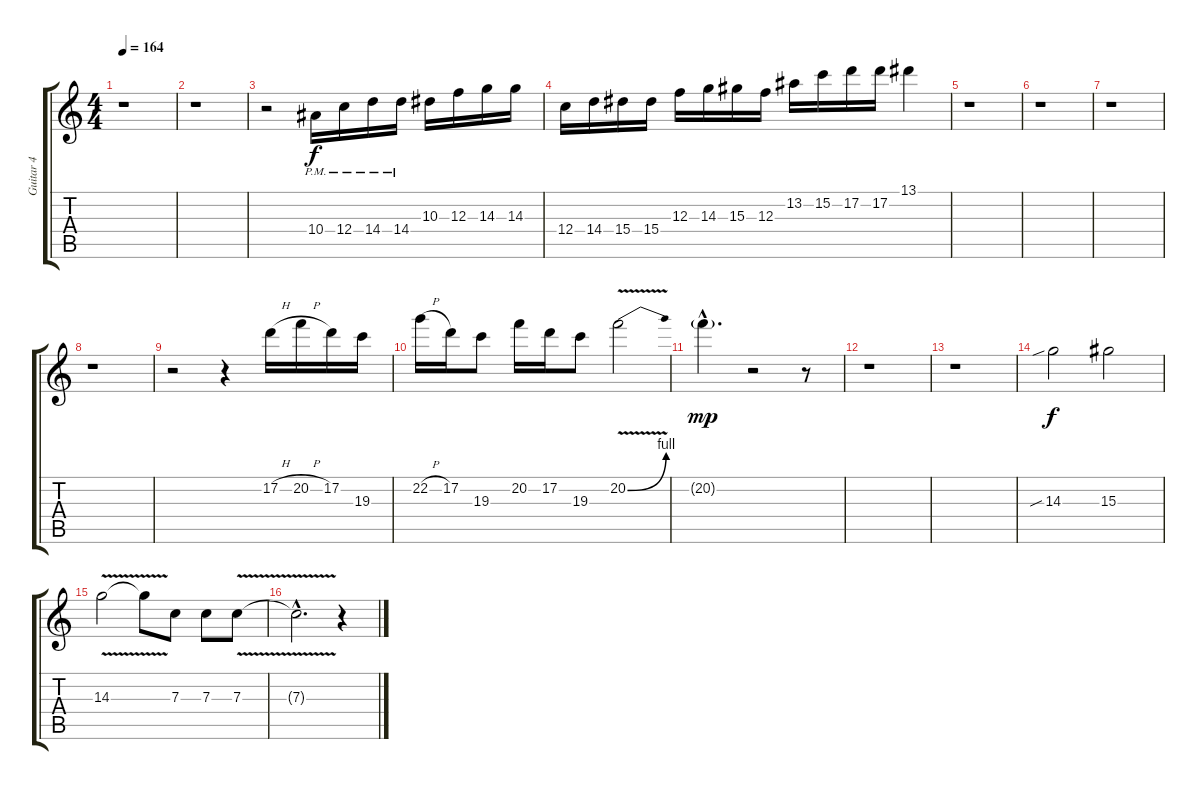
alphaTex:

\track ("Guitar 4" "Guitar 4") {instrument distortionguitar}
\staff {score tabs}
\tuning (D4 A3 F3 C3 G2 C2) {hide}
\ts (4 4)
\tempo 164
\clef g2
\ks c
r.1{dy f} |
r.1 |
r.2 10.4{pm}.16{balance 8} 12.4{pm}.16 14.4{pm}.16 14.4{pm}.16 10.3.16 12.3.16 14.3.16 14.3.16 |
12.4.16 14.4.16 15.4.16 15.4.16 12.3.16 14.3.16 15.3.16 12.3.16 13.2.16 15.2.16 17.2.16 17.2.16 13.1.4 |
r.1 |
r.1 |
r.1 |
r.1 |
r.2 r.4 17.2{h}.16 20.2{h}.16 17.2.16 19.3.16 |
22.2{h}.16 17.2.16 19.3.8 20.2.16 17.2.16 19.3.8 20.2{be (bend 0 0 60 4) v}.2 |
20.2{g hac}.4{d dy mp} r.2 r.8 |
r.1 |
r.1 |
14.3{sib}.2{dy f} 15.3.2 |
14.3{v}.2 14.3{t}.8 7.3.8 7.3.8 7.3{v}.8 |
7.3{hac t}.2{d} r.4
